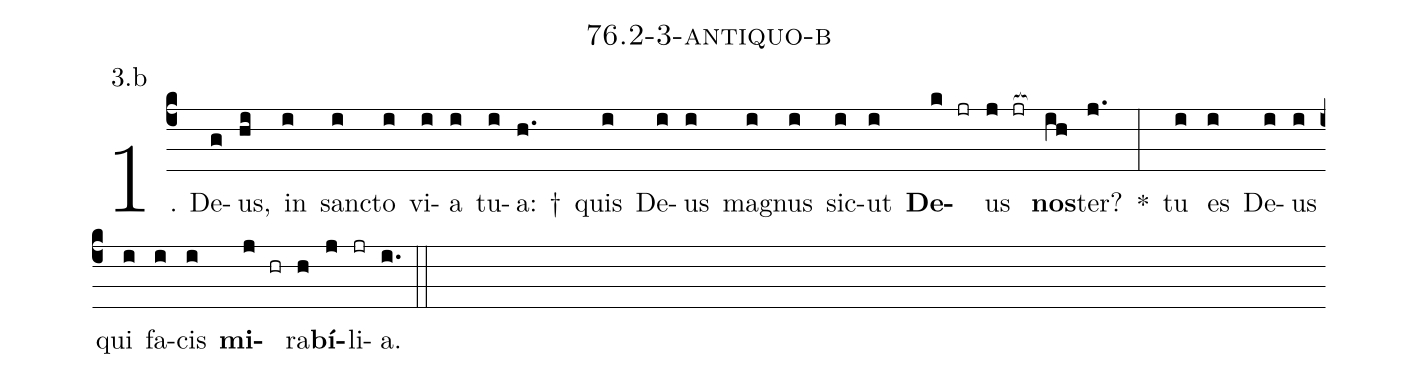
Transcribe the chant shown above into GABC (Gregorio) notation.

name: 76.2-3-antiquo-b;
annotation: 3.b;
%%
(c4)1. De(g)us,(hi) in(i) sanc(i)to(i) vi(i)a(i) tu(i)a: †(h.) quis(i) De(i)us(i) ma(i)gnus(i) sic(i)ut(i) <b>De</b>(k jr)us(j jr[ocb:1{]) <b>nos</b>(ih[ocb:0}])ter?(j.) *(:) tu(i) es(i) De(i)us(i) qui(i) fa(i)cis(i) <b>mi</b>(j hr)ra(h)<b>bí</b>(j)li(jr)a.(i.) (::)
